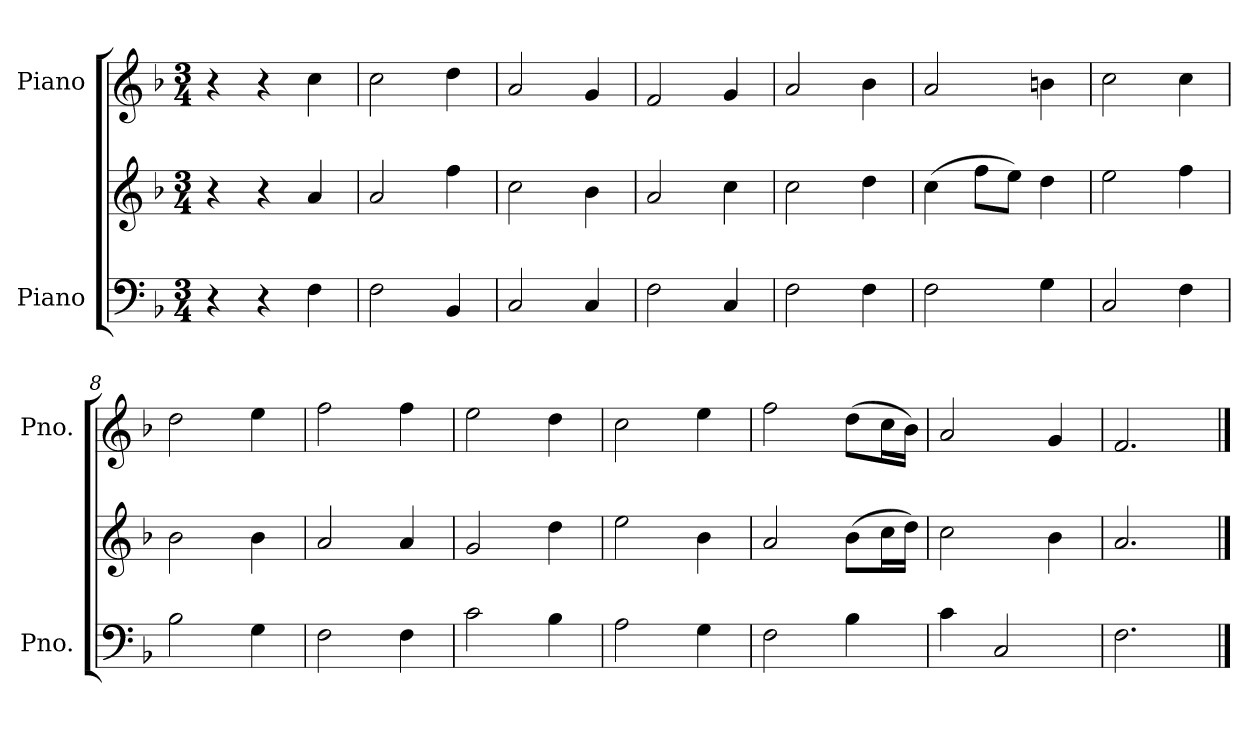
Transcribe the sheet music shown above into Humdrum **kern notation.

**kern	**kern	**kern
*part2	*part2	*part1
*staff3	*staff2	*staff1
*I"Piano	*	*I"Piano
*I'Pno.	*	*I'Pno.
*clefF4	*clefG2	*clefG2
*k[b-]	*k[b-]	*k[b-]
*M3/4	*M3/4	*M3/4
*MM132	*MM132	*MM132
=1	=1	=1
4r	4r	4r
4r	4r	4r
4F\	4a/	4cc\
=2	=2	=2
2F\	2a/	2cc\
4BB-/	4ff\	4dd\
=3	=3	=3
2C/	2cc\	2a/
4C/	4b-\	4g/
=4	=4	=4
2F\	2a/	2f/
4C/	4cc\	4g/
=5	=5	=5
2F\	2cc\	2a/
4F\	4dd\	4b-\
=6	=6	=6
2F\	(>4cc\	2a/
.	8ff\L	.
.	8ee\J)	.
4G\	4dd\	4bn\
=7	=7	=7
2C/	2ee\	2cc\
4F\	4ff\	4cc\
=8	=8	=8
2B-\	2b-\	2dd\
4G\	4b-\	4ee\
=9	=9	=9
2F\	2a/	2ff\
4F\	4a/	4ff\
=10	=10	=10
2c\	2g/	2ee\
4B-\	4dd\	4dd\
=11	=11	=11
2A\	2ee\	2cc\
4G\	4b-\	4ee\
=12	=12	=12
2F\	2a/	2ff\
4B-\	(>8b-\L	(>8dd\L
.	16cc\L	16cc\L
.	16dd\JJ)	16b-\JJ)
=13	=13	=13
4c\	2cc\	2a/
2C/	.	.
.	4b-\	4g/
=14	=14	=14
2.F\	2.a/	2.f/
==	==	==
*-	*-	*-
